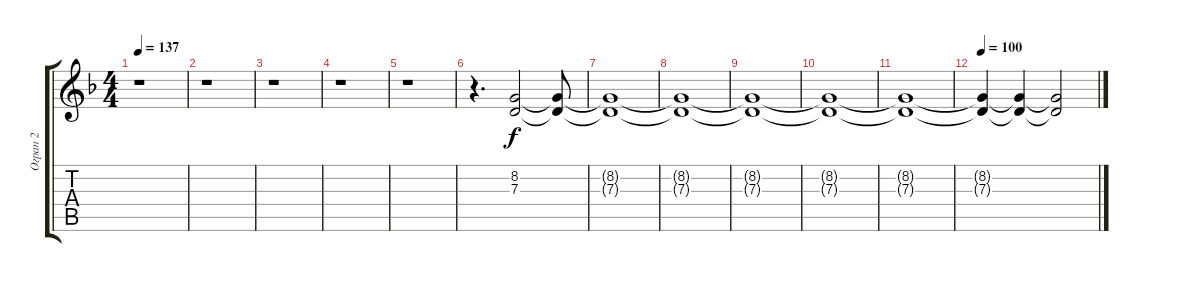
\track ("Огран 2" "Огран 2") {instrument lead6voice}
\staff {score tabs}
\tuning (E4 B3 G3 D3 A2 E2) {hide}
\ts (4 4)
\tempo 137
\clef g2
\ks dminor
r.1{dy f} |
r.1 |
r.1 |
r.1 |
r.1 |
r.4{d} (8.2 7.3).2{instrument churchorgan} (8.2{t} 7.3{t}).8 |
(8.2{t} 7.3{t}).1 |
(8.2{t} 7.3{t}).1{volume 4} |
(8.2{t} 7.3{t}).1 |
(8.2{t} 7.3{t}).1 |
(8.2{t} 7.3{t}).1 |
\tempo 100
(8.2{t} 7.3{t}).4{volume 0} (8.2{t} 7.3{t}).4 (8.2{t} 7.3{t}).2
